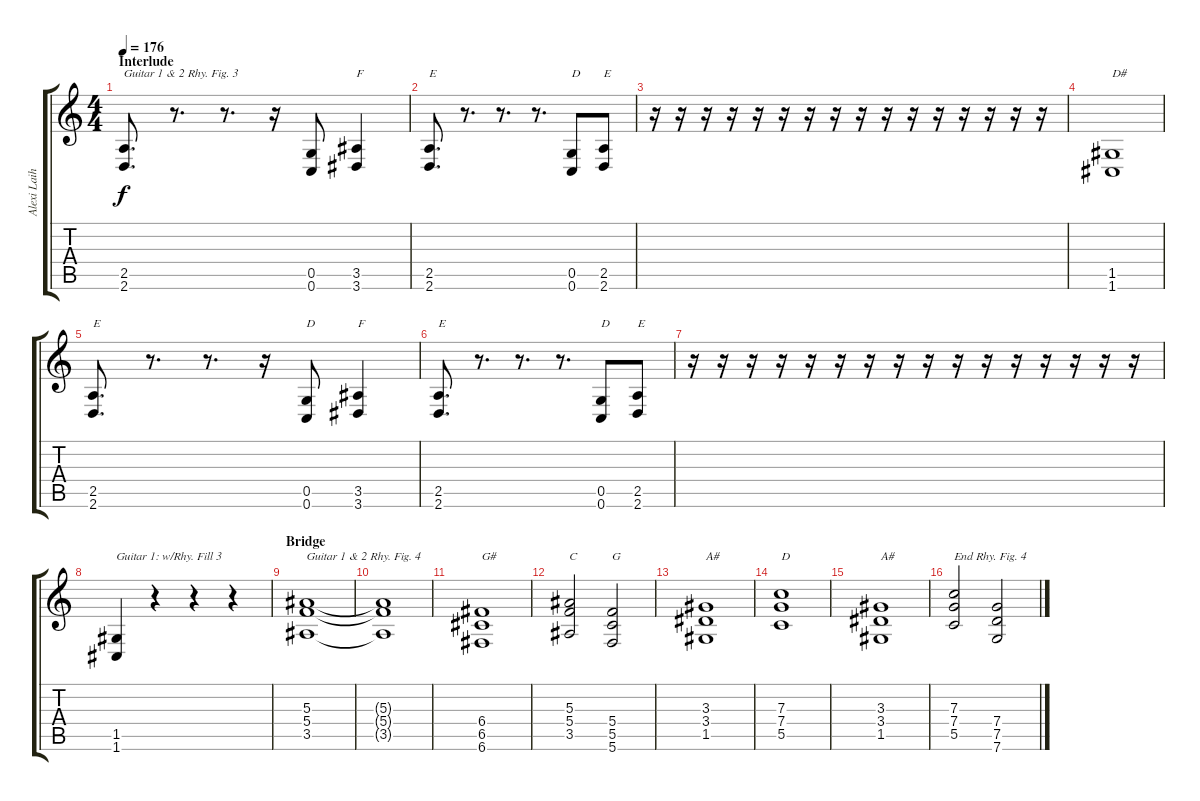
\track ("Alexi Laiho [Guitar 1]" "Alexi Laih") {instrument overdrivenguitar}
\staff {score tabs}
\tuning (D4 A3 F3 C3 G2 C2) {hide}
\ts (4 4)
\section ("" "Interlude")
\tempo 176
\clef g2
\ks c
(2.5 2.6).8{d txt "Guitar 1 & 2 Rhy. Fig. 3" dy f} r.8{d} r.8{d} r.16 (0.5 0.6).8 (3.5 3.6).4{txt "F"} |
(2.5 2.6).8{d txt "E"} r.8{d} r.8{d} r.8{d} (0.5 0.6).8{txt "D"} (2.5 2.6).8{txt "E"} |
r.16 r.16 r.16 r.16 r.16 r.16 r.16 r.16 r.16 r.16 r.16 r.16 r.16 r.16 r.16 r.16 |
(1.5 1.6).1{txt "D#"} |
(2.5 2.6).8{d txt "E"} r.8{d} r.8{d} r.16 (0.5 0.6).8{txt "D"} (3.5 3.6).4{txt "F"} |
(2.5 2.6).8{d txt "E"} r.8{d} r.8{d} r.8{d} (0.5 0.6).8{txt "D"} (2.5 2.6).8{txt "E"} |
r.16 r.16 r.16 r.16 r.16 r.16 r.16 r.16 r.16 r.16 r.16 r.16 r.16 r.16 r.16 r.16 |
(1.5 1.6).4{txt "Guitar 1: w/Rhy. Fill 3"} r.4 r.4 r.4 |
\section ("" "Bridge")
(5.3 5.4 3.5).1{txt "Guitar 1 & 2 Rhy. Fig. 4"} |
(5.3{t} 5.4{t} 3.5{t}).1 |
(6.4 6.5 6.6).1{txt "G#"} |
(5.3 5.4 3.5).2{txt "C"} (5.4 5.5 5.6).2{txt "G"} |
(3.3 3.4 1.5).1{txt "A#"} |
(7.3 7.4 5.5).1{txt "D"} |
(3.3 3.4 1.5).1{txt "A#"} |
(7.3 7.4 5.5).2{txt "End Rhy. Fig. 4"} (7.4 7.5 7.6).2
